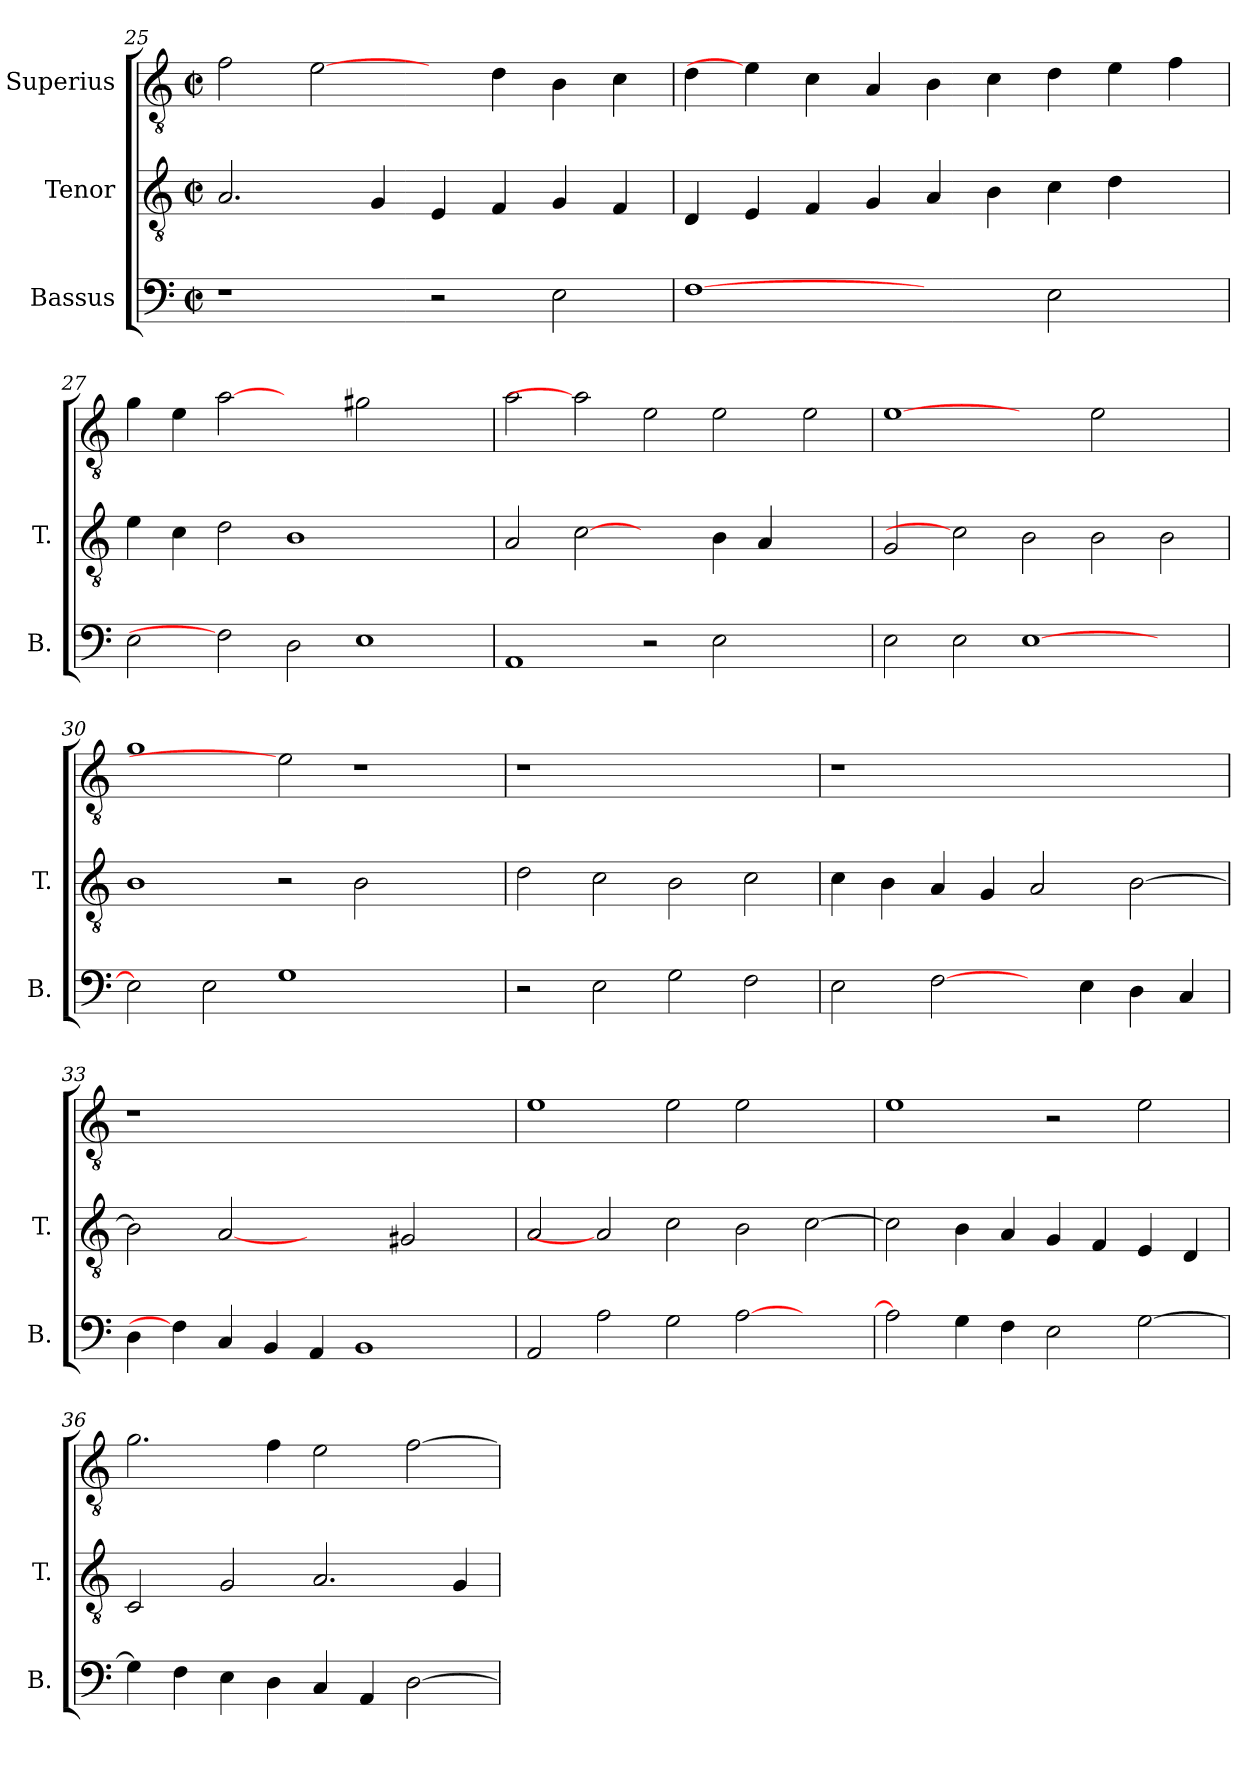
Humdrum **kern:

**kern	**kern	**kern
*part3	*part2	*part1
*staff3	*staff2	*staff1
*I"Bassus	*I"Tenor	*I"Superius
*I'B.	*I'T.	*
*clefF4	*clefGv2	*clefGv2
*	*ITrd7c12	*ITrd7c12
*k[]	*k[]	*k[]
*C:	*C:	*C:
*M2/2	*M2/2	*M2/2
*met(c|)	*met(c|)	*met(c|)
=25	=25	=25
1r	2.AAi/	2Fi\
.	.	[2Ei\
.	4GGi/	.
2r	4EEi/	4ryy
.	4FFi/	4Di\
2Ei\	4GGi/	4BBi\
.	4FFi/	4Ci\
=26	=26	=26
[1Fi	4DDi/	4Di\
.	4EEi/	4Ei\]
.	4FFi/	4Ci\
.	4GGi/	4AAi/
2ryy	4AAi/	4BBi\
.	4BBi\	4Ci\
2Ei\	4Ci\	4Di\
.	4Di\	4Ei\
4ryy	4ryy	4Fi\
!!LO:PB:g=z
=27	=27	=27
2Ei\	4Ei\	4Gi\
.	4Ci\	4Ei\
2Fi]	2Di\	[2Ai
2Di\	1BBi	2ryy
1Ei	.	2G#Xi\
.	2ryy	2ryy
=28	=28	=28
1AAi	2AAi/	2Ai\
.	[2Ci	2Ai]
2r	2ryy	2Ei\
2Ei\	4BBi\	2Ei\
.	4AAi/	.
2ryy	2ryy	2Ei\
=29	=29	=29
2Ei\	2GGi/	[1Ei
2Ei\	2Ci]	.
[>1Ei	2BBi\	2ryy
.	2BBi\	2Ei\
2ryy	2BBi\	2ryy
=30	=30	=30
2Ei\]	1BBi	1Gi
2Ei\	.	.
1Gi	2r	2Ei]
.	2BBi\	1r
2ryy	2ryy	.
=31	=31	=31
!	!	!LO:N:vis=1
2r	2Di\	1r
2Ei\	2Ci\	.
2Gi\	2BBi\	1ryy
2Fi\	2Ci\	.
!!LO:LB:g=z
=32	=32	=32
!	!	!LO:N:vis=1
2Ei\	4Ci\	1r
.	4BBi\	.
[2Fi\	4AAi/	.
.	4GGi/	.
4ryy	2AAi/	1ryy
4Ei\	.	.
4Di\	[>2BBi\	.
4Ci/	.	.
=33	=33	=33
!	!	!LO:N:vis=1
4Di\	2BBi\]	1r
4Fi\]	.	.
4Ci/	[2AAi	.
4BBi/	.	.
4AAi/	2ryy	1ryy
1BBi	.	.
.	2GG#Xi/	.
.	4ryy	4ryy
=34	=34	=34
2AAi/	2AAi/	1Ei
2Ai\	2AAi]	.
2Gi\	2Ci\	2Ei\
[>2Ai\	2BBi\	2Ei\
2ryy	[>2Ci\	2ryy
=35	=35	=35
2Ai\]	2Ci\]	1Ei
4Gi\	4BBi\	.
4Fi\	4AAi/	.
2Ei\	4GGi/	2r
.	4FFi/	.
[>2Gi\	4EEi/	2Ei\
.	4DDi/	.
!!LO:LB:g=z
=36	=36	=36
4Gi\]	2CCi/	2.Gi\
4Fi\	.	.
4Ei\	2GGi/	.
4Di\	.	4Fi\
4Ci/	2.AAi/	2Ei\
4AAi/	.	.
[>2Di\	.	[>2Fi\
.	4GGi/	.
=	=	=
*-	*-	*-
